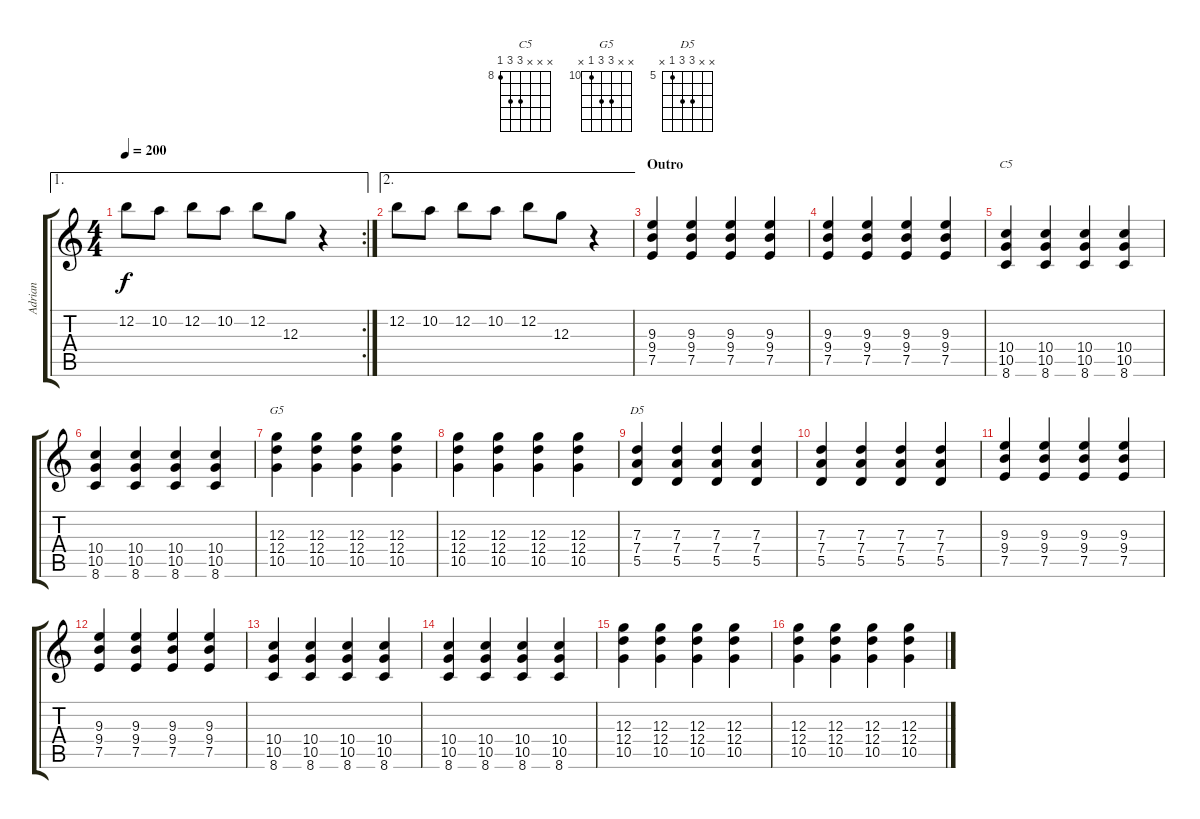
\track ("Adrian" "Adrian") {instrument distortionguitar}
\staff {score tabs}
\tuning (E4 B3 G3 D3 A2 E2) {hide}
\chord ("C5" x x x 10 10 8) {firstfret 8}
\chord ("G5" x x 12 12 10 x) {firstfret 10}
\chord ("D5" x x 7 7 5 x) {firstfret 5}
\ae 1
\rc 2
\ts (4 4)
\tempo 200
\clef g2
\ks c
12.2.8{dy f} 10.2.8 12.2.8 10.2.8 12.2.8 12.3.8 r.4 |
\ae 2
12.2.8 10.2.8 12.2.8 10.2.8 12.2.8 12.3.8 r.4 |
\section ("" "Outro")
(9.3 9.4 7.5).4 (9.3 9.4 7.5).4 (9.3 9.4 7.5).4 (9.3 9.4 7.5).4 |
(9.3 9.4 7.5).4 (9.3 9.4 7.5).4 (9.3 9.4 7.5).4 (9.3 9.4 7.5).4 |
(10.4 10.5 8.6).4{ch "C5"} (10.4 10.5 8.6).4 (10.4 10.5 8.6).4 (10.4 10.5 8.6).4 |
(10.4 10.5 8.6).4 (10.4 10.5 8.6).4 (10.4 10.5 8.6).4 (10.4 10.5 8.6).4 |
(12.3 12.4 10.5).4{ch "G5"} (12.3 12.4 10.5).4 (12.3 12.4 10.5).4 (12.3 12.4 10.5).4 |
(12.3 12.4 10.5).4 (12.3 12.4 10.5).4 (12.3 12.4 10.5).4 (12.3 12.4 10.5).4 |
(7.3 7.4 5.5).4{ch "D5"} (7.3 7.4 5.5).4 (7.3 7.4 5.5).4 (7.3 7.4 5.5).4 |
(7.3 7.4 5.5).4 (7.3 7.4 5.5).4 (7.3 7.4 5.5).4 (7.3 7.4 5.5).4 |
(9.3 9.4 7.5).4 (9.3 9.4 7.5).4 (9.3 9.4 7.5).4 (9.3 9.4 7.5).4 |
(9.3 9.4 7.5).4 (9.3 9.4 7.5).4 (9.3 9.4 7.5).4 (9.3 9.4 7.5).4 |
(10.4 10.5 8.6).4 (10.4 10.5 8.6).4 (10.4 10.5 8.6).4 (10.4 10.5 8.6).4 |
(10.4 10.5 8.6).4 (10.4 10.5 8.6).4 (10.4 10.5 8.6).4 (10.4 10.5 8.6).4 |
(12.3 12.4 10.5).4 (12.3 12.4 10.5).4 (12.3 12.4 10.5).4 (12.3 12.4 10.5).4 |
(12.3 12.4 10.5).4 (12.3 12.4 10.5).4 (12.3 12.4 10.5).4 (12.3 12.4 10.5).4
